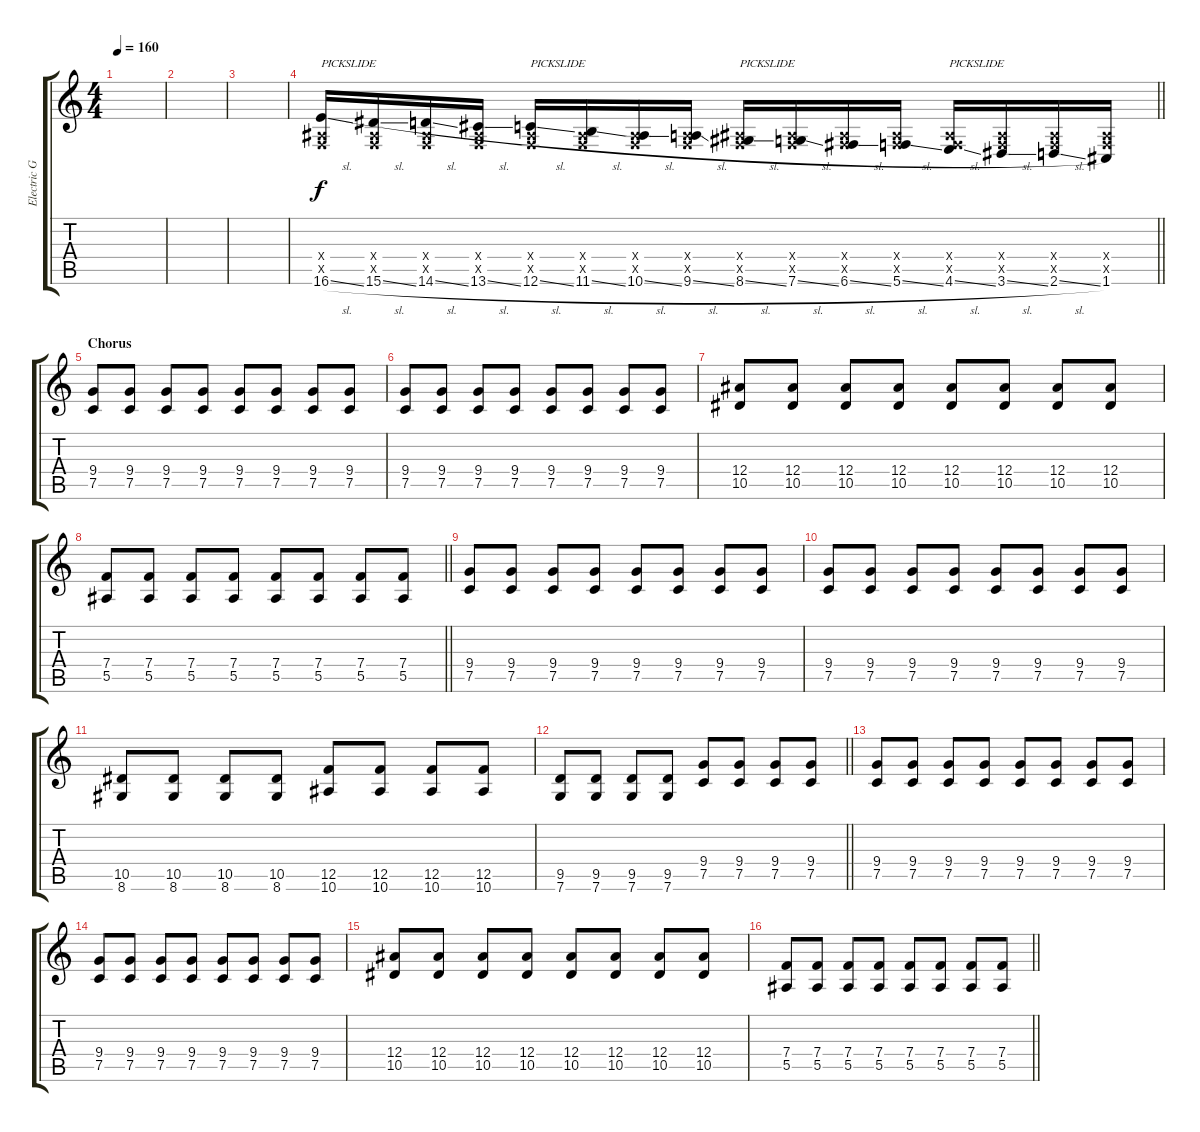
\track ("Electric Guitar" "Electric G") {instrument distortionguitar}
\staff {score tabs}
\tuning (C4 G3 Eb3 Bb2 F2 C2) {hide}
\ts (4 4)
\section ("" "")
\tempo 160
\clef g2
\ks c
|
|
|
\barLineRight lightlight
(0.4{x} 0.5{x} 16.6{sl}).16{txt "PICKSLIDE" dy f} (0.4{x} 0.5{x} 15.6{sl}).16 (0.4{x} 0.5{x} 14.6{sl}).16 (0.4{x} 0.5{x} 13.6{sl}).16 (0.4{x} 0.5{x} 12.6{sl}).16{txt "PICKSLIDE"} (0.4{x} 0.5{x} 11.6{sl}).16 (0.4{x} 0.5{x} 10.6{sl}).16 (0.4{x} 0.5{x} 9.6{sl}).16 (0.4{x} 0.5{x} 8.6{sl}).16{txt "PICKSLIDE"} (0.4{x} 0.5{x} 7.6{sl}).16 (0.4{x} 0.5{x} 6.6{sl}).16 (0.4{x} 0.5{x} 5.6{sl}).16 (0.4{x} 0.5{x} 4.6{sl}).16{txt "PICKSLIDE"} (0.4{x} 0.5{x} 3.6{sl}).16 (0.4{x} 0.5{x} 2.6{sl}).16 (0.4{x} 0.5{x} 1.6).16 |
\section ("" "Chorus")
(9.4 7.5).8 (9.4 7.5).8 (9.4 7.5).8 (9.4 7.5).8 (9.4 7.5).8 (9.4 7.5).8 (9.4 7.5).8 (9.4 7.5).8 |
(9.4 7.5).8 (9.4 7.5).8 (9.4 7.5).8 (9.4 7.5).8 (9.4 7.5).8 (9.4 7.5).8 (9.4 7.5).8 (9.4 7.5).8 |
(12.4 10.5).8 (12.4 10.5).8 (12.4 10.5).8 (12.4 10.5).8 (12.4 10.5).8 (12.4 10.5).8 (12.4 10.5).8 (12.4 10.5).8 |
\barLineRight lightlight
(7.4 5.5).8 (7.4 5.5).8 (7.4 5.5).8 (7.4 5.5).8 (7.4 5.5).8 (7.4 5.5).8 (7.4 5.5).8 (7.4 5.5).8 |
\section ("" "")
(9.4 7.5).8 (9.4 7.5).8 (9.4 7.5).8 (9.4 7.5).8 (9.4 7.5).8 (9.4 7.5).8 (9.4 7.5).8 (9.4 7.5).8 |
(9.4 7.5).8 (9.4 7.5).8 (9.4 7.5).8 (9.4 7.5).8 (9.4 7.5).8 (9.4 7.5).8 (9.4 7.5).8 (9.4 7.5).8 |
(10.5 8.6).8 (10.5 8.6).8 (10.5 8.6).8 (10.5 8.6).8 (12.5 10.6).8 (12.5 10.6).8 (12.5 10.6).8 (12.5 10.6).8 |
\barLineRight lightlight
(9.5 7.6).8 (9.5 7.6).8 (9.5 7.6).8 (9.5 7.6).8 (9.4 7.5).8 (9.4 7.5).8 (9.4 7.5).8 (9.4 7.5).8 |
\section ("" "")
(9.4 7.5).8 (9.4 7.5).8 (9.4 7.5).8 (9.4 7.5).8 (9.4 7.5).8 (9.4 7.5).8 (9.4 7.5).8 (9.4 7.5).8 |
(9.4 7.5).8 (9.4 7.5).8 (9.4 7.5).8 (9.4 7.5).8 (9.4 7.5).8 (9.4 7.5).8 (9.4 7.5).8 (9.4 7.5).8 |
(12.4 10.5).8 (12.4 10.5).8 (12.4 10.5).8 (12.4 10.5).8 (12.4 10.5).8 (12.4 10.5).8 (12.4 10.5).8 (12.4 10.5).8 |
\barLineRight lightlight
(7.4 5.5).8 (7.4 5.5).8 (7.4 5.5).8 (7.4 5.5).8 (7.4 5.5).8 (7.4 5.5).8 (7.4 5.5).8 (7.4 5.5).8
